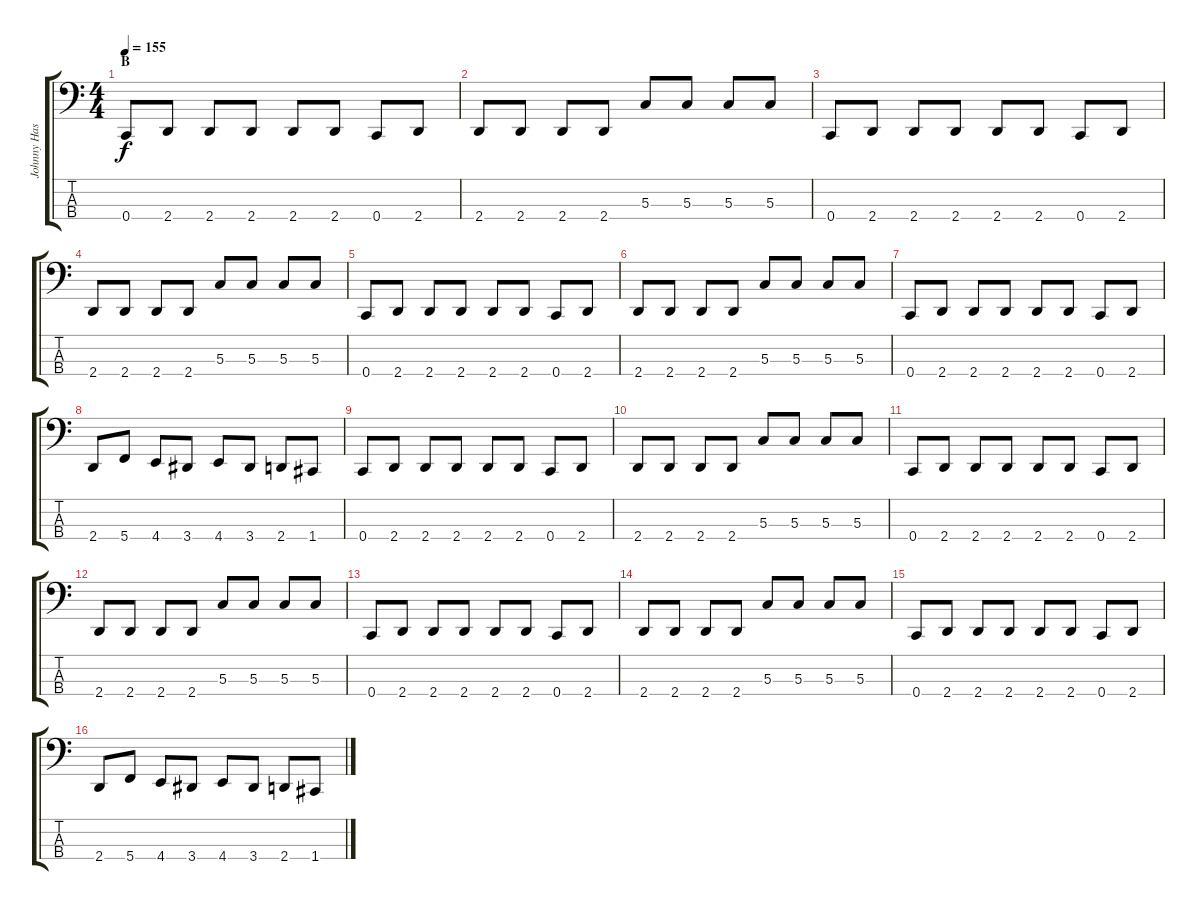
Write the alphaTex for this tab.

\track ("Johnny Hass" "Johnny Has") {instrument electricbassfinger}
\staff {score tabs}
\tuning (F2 C2 G1 C1) {hide}
\ts (4 4)
\section ("" "B")
\tempo 155
\clef f4
\ks c
0.4.8{dy f} 2.4.8 2.4.8 2.4.8 2.4.8 2.4.8 0.4.8 2.4.8 |
2.4.8 2.4.8 2.4.8 2.4.8 5.3.8 5.3.8 5.3.8 5.3.8 |
0.4.8 2.4.8 2.4.8 2.4.8 2.4.8 2.4.8 0.4.8 2.4.8 |
2.4.8 2.4.8 2.4.8 2.4.8 5.3.8 5.3.8 5.3.8 5.3.8 |
0.4.8 2.4.8 2.4.8 2.4.8 2.4.8 2.4.8 0.4.8 2.4.8 |
2.4.8 2.4.8 2.4.8 2.4.8 5.3.8 5.3.8 5.3.8 5.3.8 |
0.4.8 2.4.8 2.4.8 2.4.8 2.4.8 2.4.8 0.4.8 2.4.8 |
2.4.8 5.4.8 4.4.8 3.4.8 4.4.8 3.4.8 2.4.8 1.4.8 |
0.4.8 2.4.8 2.4.8 2.4.8 2.4.8 2.4.8 0.4.8 2.4.8 |
2.4.8 2.4.8 2.4.8 2.4.8 5.3.8 5.3.8 5.3.8 5.3.8 |
0.4.8 2.4.8 2.4.8 2.4.8 2.4.8 2.4.8 0.4.8 2.4.8 |
2.4.8 2.4.8 2.4.8 2.4.8 5.3.8 5.3.8 5.3.8 5.3.8 |
0.4.8 2.4.8 2.4.8 2.4.8 2.4.8 2.4.8 0.4.8 2.4.8 |
2.4.8 2.4.8 2.4.8 2.4.8 5.3.8 5.3.8 5.3.8 5.3.8 |
0.4.8 2.4.8 2.4.8 2.4.8 2.4.8 2.4.8 0.4.8 2.4.8 |
2.4.8 5.4.8 4.4.8 3.4.8 4.4.8 3.4.8 2.4.8 1.4.8
